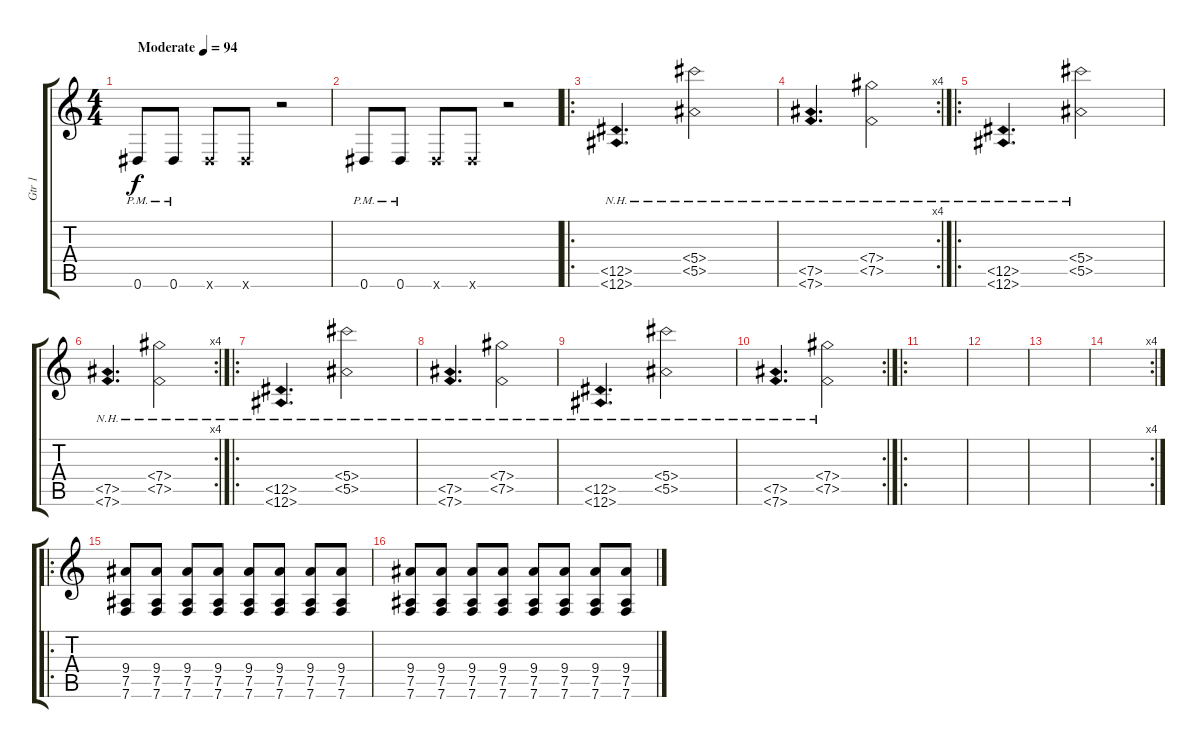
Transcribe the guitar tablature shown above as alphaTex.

\track ("Gtr 1" "Gtr 1") {instrument overdrivenguitar}
\staff {score tabs}
\tuning (Eb4 Bb3 Gb3 Db3 Bb1 Eb2) {hide}
\ts (4 4)
\tempo (94 "Moderate")
\clef g2
\ks c
0.6{pm}.8{dy f instrument overdrivenguitar} 0.6{pm}.8 0.6{x}.8 0.6{x}.8 r.2 |
0.6{pm}.8 0.6{pm}.8 0.6{x}.8 0.6{x}.8 r.2 |
\ro
(12.5{nh} 12.6{nh}).4{d} (5.4{nh} 5.5{nh}).2 |
\rc 4
(7.5{nh} 7.6{nh}).4{d} (7.4{nh} 7.5{nh}).2 |
\ro
(12.5{nh} 12.6{nh}).4{d} (5.4{nh} 5.5{nh}).2 |
\rc 4
(7.5{nh} 7.6{nh}).4{d} (7.4{nh} 7.5{nh}).2 |
\ro
(12.5{nh} 12.6{nh}).4{d} (5.4{nh} 5.5{nh}).2 |
(7.5{nh} 7.6{nh}).4{d} (7.4{nh} 7.5{nh}).2 |
(12.5{nh} 12.6{nh}).4{d} (5.4{nh} 5.5{nh}).2 |
\rc 2
(7.5{nh} 7.6{nh}).4{d} (7.4{nh} 7.5{nh}).2 |
\ro
|
|
|
\rc 4
|
\ro
(9.4 7.5 7.6).8 (9.4 7.5 7.6).8 (9.4 7.5 7.6).8 (9.4 7.5 7.6).8 (9.4 7.5 7.6).8 (9.4 7.5 7.6).8 (9.4 7.5 7.6).8 (9.4 7.5 7.6).8 |
(9.4 7.5 7.6).8 (9.4 7.5 7.6).8 (9.4 7.5 7.6).8 (9.4 7.5 7.6).8 (9.4 7.5 7.6).8 (9.4 7.5 7.6).8 (9.4 7.5 7.6).8 (9.4 7.5 7.6).8
